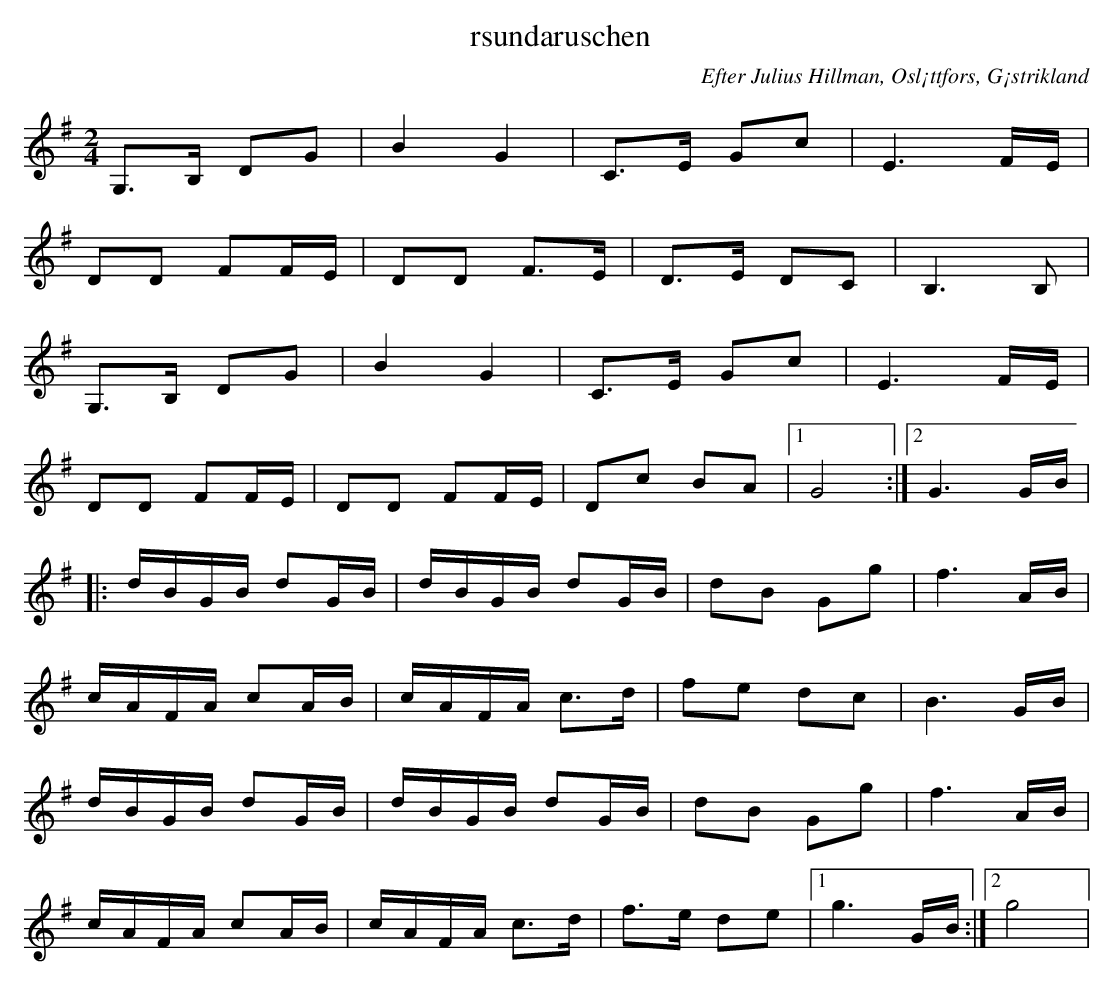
X:1
T: rsundaruschen
O:Efter Julius Hillman, Osl¡ttfors, G¡strikland
M: 2/4 % time signature
L: 1/4 % default length
%%staves S1
V: S1 clef=treble
K: G % key signature
G,3/4B,// D/G/ | B G | C3/4E// G/c/ | E3/2 F//E// |
D/D/ F/F//E// | D/D/ F3/4E// | D3/4E// D/C/ | B,3/2 B,/ |
G,3/4B,// D/G/ | B G | C3/4E// G/c/ | E3/2 F//E// |
D/D/ F/F//E// | D/D/ F/F//E// | D/c/ B/A/ |1 G2 :|2G3/2 G//B// |
|: d//B//G//B// d/G//B// | d//B//G//B// d/G//B// | d/B/ G/g/ |f3/2 A//B// |
 c//A//F//A// c/A//B// | c//A//F//A// c3/4d// | f/e/ d/c/ |B3/2 G//B// |
 d//B//G//B// d/G//B// | d//B//G//B// d/G//B// | d/B/ G/g/ |f3/2 A//B// |
 c//A//F//A// c/A//B// | c//A//F//A// c3/4d// | f3/4e// d/e/ |1 g3/2 G//B// :|2 g2 |
